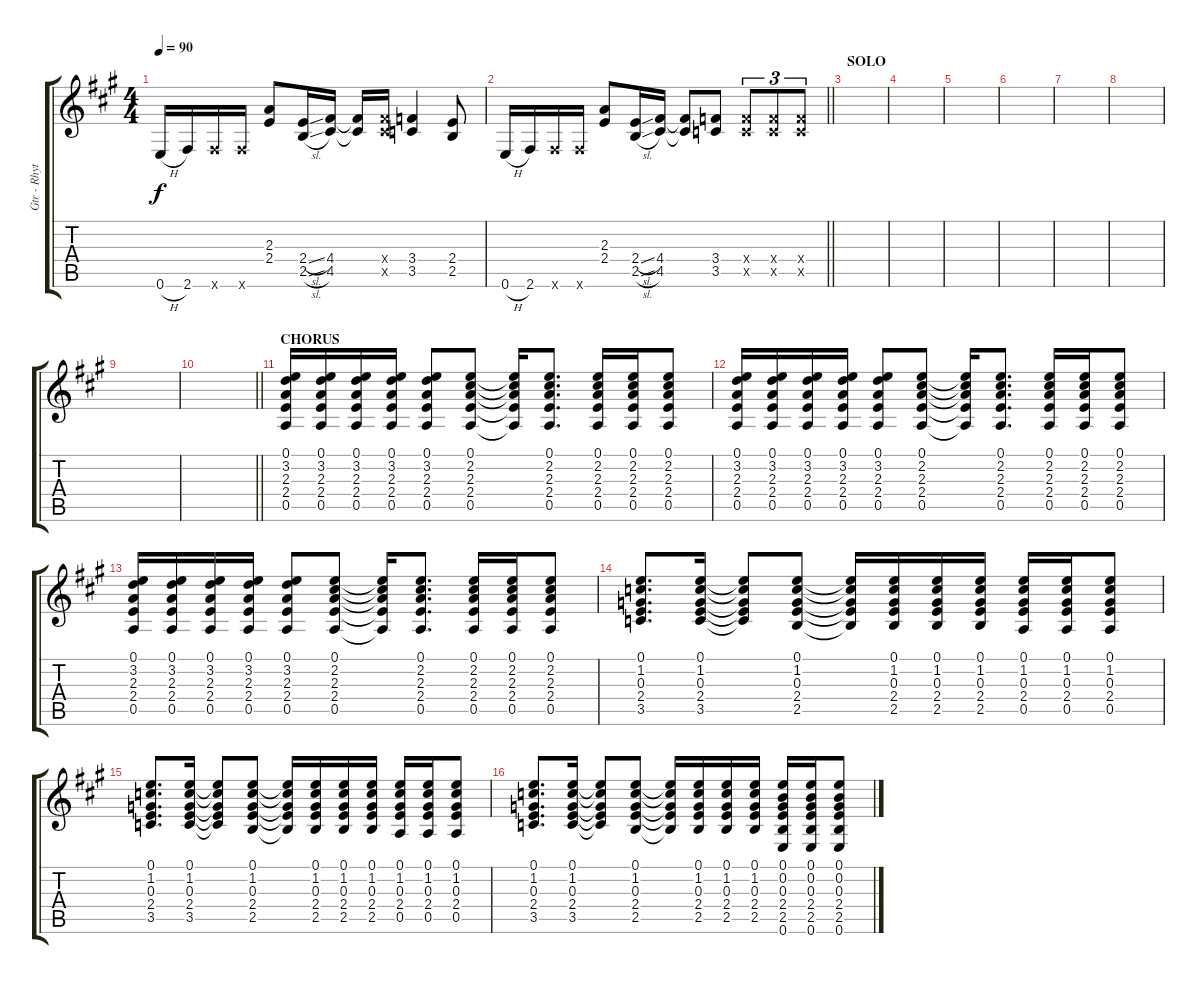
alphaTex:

\track ("Gtr - Rhythm 2" "Gtr - Rhyt") {instrument overdrivenguitar}
\staff {score tabs}
\tuning (E4 B3 G3 D3 A2 E2) {hide}
\ts (4 4)
\tempo 90
\clef g2
\ks f#minor
0.6{h}.16{dy f} 2.6.16 2.6{x}.16 2.6{x}.16 (2.3 2.4).8 (2.4{sl} 2.5{sl}).16 (4.4 4.5).16 (4.4{t} 4.5{t}).16 (4.4{x} 4.5{x}).16 (3.4 3.5).4 (2.4 2.5).8 |
\barLineRight lightlight
0.6{h}.16 2.6.16 2.6{x}.16 2.6{x}.16 (2.3 2.4).8 (2.4{sl} 2.5{sl}).16 (4.4 4.5).16 (4.4{t} 4.5{t}).8 (3.4 3.5).8 (3.4{x} 3.5{x}).8{tu (3 2)} (3.4{x} 3.5{x}).8{tu (3 2)} (3.4{x} 3.5{x}).8{tu (3 2)} |
\section ("" "SOLO")
|
|
|
|
|
|
|
\barLineRight lightlight
|
\section ("" "CHORUS")
(0.1 3.2 2.3 2.4 0.5).16 (0.1 3.2 2.3 2.4 0.5).16 (0.1 3.2 2.3 2.4 0.5).16 (0.1 3.2 2.3 2.4 0.5).16 (0.1 3.2 2.3 2.4 0.5).8 (0.1 2.2 2.3 2.4 0.5).8 (0.1{t} 2.2{t} 2.3{t} 2.4{t} 0.5{t}).16 (0.1 2.2 2.3 2.4 0.5).8{d} (0.1 2.2 2.3 2.4 0.5).16 (0.1 2.2 2.3 2.4 0.5).16 (0.1 2.2 2.3 2.4 0.5).8 |
(0.1 3.2 2.3 2.4 0.5).16 (0.1 3.2 2.3 2.4 0.5).16 (0.1 3.2 2.3 2.4 0.5).16 (0.1 3.2 2.3 2.4 0.5).16 (0.1 3.2 2.3 2.4 0.5).8 (0.1 2.2 2.3 2.4 0.5).8 (0.1{t} 2.2{t} 2.3{t} 2.4{t} 0.5{t}).16 (0.1 2.2 2.3 2.4 0.5).8{d} (0.1 2.2 2.3 2.4 0.5).16 (0.1 2.2 2.3 2.4 0.5).16 (0.1 2.2 2.3 2.4 0.5).8 |
(0.1 3.2 2.3 2.4 0.5).16 (0.1 3.2 2.3 2.4 0.5).16 (0.1 3.2 2.3 2.4 0.5).16 (0.1 3.2 2.3 2.4 0.5).16 (0.1 3.2 2.3 2.4 0.5).8 (0.1 2.2 2.3 2.4 0.5).8 (0.1{t} 2.2{t} 2.3{t} 2.4{t} 0.5{t}).16 (0.1 2.2 2.3 2.4 0.5).8{d} (0.1 2.2 2.3 2.4 0.5).16 (0.1 2.2 2.3 2.4 0.5).16 (0.1 2.2 2.3 2.4 0.5).8 |
(0.1 1.2 0.3 2.4 3.5).8{d} (0.1 1.2 0.3 2.4 3.5).16 (0.1{t} 1.2{t} 0.3{t} 2.4{t} 3.5{t}).8 (0.1 1.2 0.3 2.4 2.5).8 (0.1{t} 1.2{t} 0.3{t} 2.4{t} 2.5{t}).16 (0.1 1.2 0.3 2.4 2.5).16 (0.1 1.2 0.3 2.4 2.5).16 (0.1 1.2 0.3 2.4 2.5).16 (0.1 1.2 0.3 2.4 0.5).16 (0.1 1.2 0.3 2.4 0.5).16 (0.1 1.2 0.3 2.4 0.5).8 |
(0.1 1.2 0.3 2.4 3.5).8{d} (0.1 1.2 0.3 2.4 3.5).16 (0.1{t} 1.2{t} 0.3{t} 2.4{t} 3.5{t}).8 (0.1 1.2 0.3 2.4 2.5).8 (0.1{t} 1.2{t} 0.3{t} 2.4{t} 2.5{t}).16 (0.1 1.2 0.3 2.4 2.5).16 (0.1 1.2 0.3 2.4 2.5).16 (0.1 1.2 0.3 2.4 2.5).16 (0.1 1.2 0.3 2.4 0.5).16 (0.1 1.2 0.3 2.4 0.5).16 (0.1 1.2 0.3 2.4 0.5).8 |
(0.1 1.2 0.3 2.4 3.5).8{d} (0.1 1.2 0.3 2.4 3.5).16 (0.1{t} 1.2{t} 0.3{t} 2.4{t} 3.5{t}).8 (0.1 1.2 0.3 2.4 2.5).8 (0.1{t} 1.2{t} 0.3{t} 2.4{t} 2.5{t}).16 (0.1 1.2 0.3 2.4 2.5).16 (0.1 1.2 0.3 2.4 2.5).16 (0.1 1.2 0.3 2.4 2.5).16 (0.1 0.2 0.3 2.4 2.5 0.6).16 (0.1 0.2 0.3 2.4 2.5 0.6).16 (0.1 0.2 0.3 2.4 2.5 0.6).8
